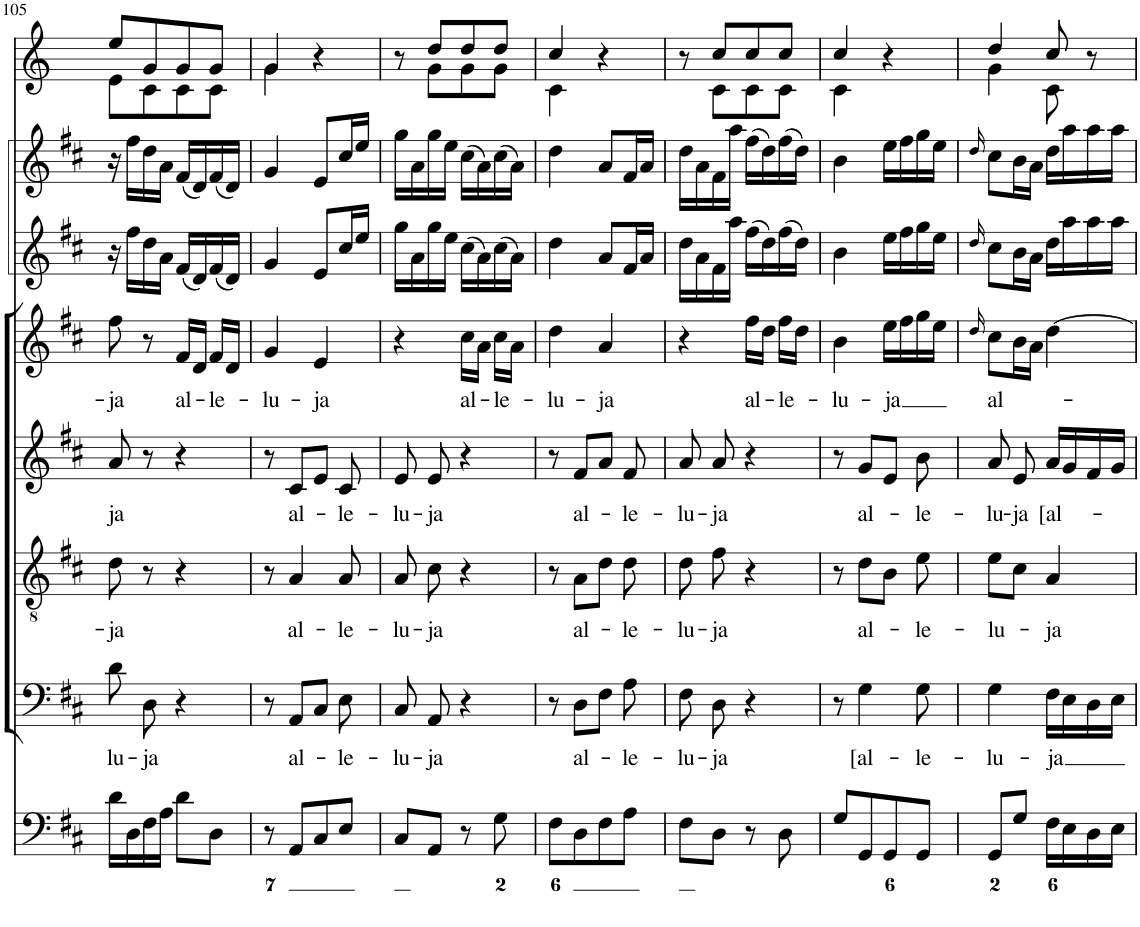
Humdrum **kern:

**kern	**kern	**text	**kern	**text	**kern	**text	**kern	**text	**kern	**kern	**kern
*part8	*part7	*part7	*part6	*part6	*part5	*part5	*part4	*part4	*part3	*part2	*part1
*staff8	*staff7	*staff7	*staff6	*staff6	*staff5	*staff5	*staff4	*staff4	*staff3	*staff2	*staff1
*I"Organ	*I"Voice	*	*I"Tenor	*	*I"Alto	*	*I"Voice	*	*I"Violin	*I"Violini	*I"Clarini in D
*	*	*	*	*	*	*	*	*	*I'Vln	*I'Vln	*
!!LO:PB:g=z
*clefF4	*clefF4	*	*clefGv2	*	*clefG2	*	*clefG2	*	*clefG2	*clefG2	*clefG2
*	*	*	*	*	*	*	*	*	*	*	*Trd-1c-2
*k[f#c#]	*k[f#c#]	*	*k[f#c#]	*	*k[f#c#]	*	*k[f#c#]	*	*k[f#c#]	*k[f#c#]	*k[]
*M2/4	*M2/4	*	*M2/4	*	*M2/4	*	*M2/4	*	*M2/4	*M2/4	*M2/4
=105	=105	=105	=105	=105	=105	=105	=105	=105	=105	=105	=105
!	!	!LO:LY:b	!	!LO:LY:b	!	!LO:LY:b	!	!LO:LY:b	!	!	!
*	*	*	*	*	*	*	*	*	*	*	*^
16d\LL	8d\	lu-	8d\	ja	8a/	ja	8ff#\	-ja	16r	16r	8ee/L	8e\L
16D\	.	.	.	.	.	.	.	.	16ff#\LL	16ff#\LL	.	.
!	!	!LO:LY:b	!	!	!	!	!	!	!	!	!	!
16F#\	8D\	-ja	8r	.	8r	.	8r	.	16dd\	16dd\	8g/	8c\
16A\JJ	.	.	.	.	.	.	.	.	16a\JJ	16a\JJ	.	.
!	!	!	!	!	!	!	!	!LO:LY:b	!	!	!	!
8d\L	4r	.	4r	.	4r	.	16f#/LL	al-	(16f#/LL	(16f#/LL	8g/	8c\
.	.	.	.	.	.	.	16d/JJ	.	16d/)	16d/)	.	.
!	!	!	!	!	!	!	!	!LO:LY:b	!	!	!	!
8D\J	.	.	.	.	.	.	16f#/LL	-le-	(16f#/	(16f#/	8g/J	8c\J
.	.	.	.	.	.	.	16d/JJ	.	16d/JJ)	16d/JJ)	.	.
=106	=106	=106	=106	=106	=106	=106	=106	=106	=106	=106	=106	=106
!	!	!	!	!	!	!	!	!LO:LY:b	!	!	!	!
8r	8r	.	8r	.	8r	.	4g/	-lu-	4g/	4g/	4g/	4g\
!	!	!LO:LY:b	!	!LO:LY:b	!	!LO:LY:b	!	!	!	!	!	!
8AA/L	8AA/L	al-	4A/	al-	8c#/L	al-	.	.	.	.	.	.
!	!	!	!	!	!	!	!	!LO:LY:b	!	!	!	!
8C#/	8C#/J	.	.	.	8e/J	.	4e/	-ja	8e/L	8e/L	4r	4ryy
!	!	!LO:LY:b	!	!LO:LY:b	!	!LO:LY:b	!	!	!	!	!	!
8E/J	8E\	-le-	8A/	-le-	8c#/	-le-	.	.	16cc#/L	16cc#/L	.	.
.	.	.	.	.	.	.	.	.	16ee/JJ	16ee/JJ	.	.
=107	=107	=107	=107	=107	=107	=107	=107	=107	=107	=107	=107	=107
!	!	!LO:LY:b	!	!LO:LY:b	!	!LO:LY:b	!	!	!	!	!	!
8C#/L	8C#/	-lu-	8A/	-lu-	8e/	-lu-	4r	.	16gg\LL	16gg\LL	8r	8ryy
.	.	.	.	.	.	.	.	.	16a\	16a\	.	.
!	!	!LO:LY:b	!	!LO:LY:b	!	!LO:LY:b	!	!	!	!	!	!
8AA/J	8AA/	-ja	8c#\	-ja	8e/	-ja	.	.	16gg\	16gg\	8dd/L	8g\L
.	.	.	.	.	.	.	.	.	16ee\JJ	16ee\JJ	.	.
!	!	!	!	!	!	!	!	!LO:LY:b	!	!	!	!
8r	4r	.	4r	.	4r	.	16cc#\LL	al-	(16cc#\LL	(16cc#\LL	8dd/	8g\
.	.	.	.	.	.	.	16a\JJ	.	16a\)	16a\)	.	.
!	!	!	!	!	!	!	!	!LO:LY:b	!	!	!	!
8G\	.	.	.	.	.	.	16cc#\LL	-le-	(16cc#\	(16cc#\	8dd/J	8g\J
.	.	.	.	.	.	.	16a\JJ	.	16a\JJ)	16a\JJ)	.	.
=108	=108	=108	=108	=108	=108	=108	=108	=108	=108	=108	=108	=108
!	!	!	!	!	!	!	!	!LO:LY:b	!	!	!	!
8F#\L	8r	.	8r	.	8r	.	4dd\	-lu-	4dd\	4dd\	4cc/	4c\
!	!	!LO:LY:b	!	!LO:LY:b	!	!LO:LY:b	!	!	!	!	!	!
8D\	8D\L	al-	8A\L	al-	8f#/L	al-	.	.	.	.	.	.
!	!	!	!	!	!	!	!	!LO:LY:b	!	!	!	!
8F#\	8F#\J	.	8d\J	.	8a/J	.	4a/	-ja	8a/L	8a/L	4r	4ryy
!	!	!LO:LY:b	!	!LO:LY:b	!	!LO:LY:b	!	!	!	!	!	!
8A\J	8A\	-le-	8d\	-le-	8f#/	-le-	.	.	16f#/L	16f#/L	.	.
.	.	.	.	.	.	.	.	.	16a/JJ	16a/JJ	.	.
=109	=109	=109	=109	=109	=109	=109	=109	=109	=109	=109	=109	=109
!	!	!LO:LY:b	!	!LO:LY:b	!	!LO:LY:b	!	!	!	!	!	!
8F#\L	8F#\	-lu-	8d\	-lu-	8a/	-lu-	4r	.	16dd\LL	16dd\LL	8r	8ryy
.	.	.	.	.	.	.	.	.	16a\	16a\	.	.
!	!	!LO:LY:b	!	!LO:LY:b	!	!LO:LY:b	!	!	!	!	!	!
8D\J	8D\	-ja	8f#\	-ja	8a/	-ja	.	.	16f#\	16f#\	8cc/L	8c\L
.	.	.	.	.	.	.	.	.	16aa\JJ	16aa\JJ	.	.
!	!	!	!	!	!	!	!	!LO:LY:b	!	!	!	!
8r	4r	.	4r	.	4r	.	16ff#\LL	al-	(16ff#\LL	(16ff#\LL	8cc/	8c\
.	.	.	.	.	.	.	16dd\JJ	.	16dd\)	16dd\)	.	.
!	!	!	!	!	!	!	!	!LO:LY:b	!	!	!	!
8D\	.	.	.	.	.	.	16ff#\LL	-le-	(16ff#\	(16ff#\	8cc/J	8c\J
.	.	.	.	.	.	.	16dd\JJ	.	16dd\JJ)	16dd\JJ)	.	.
=110	=110	=110	=110	=110	=110	=110	=110	=110	=110	=110	=110	=110
!	!	!	!	!	!	!	!	!LO:LY:b	!	!	!	!
8G/L	8r	.	8r	.	8r	.	4b\	-lu-	4b\	4b\	4cc/	4c\
!	!	!LO:LY:b	!	!LO:LY:b	!	!LO:LY:b	!	!	!	!	!	!
8GG/	4G\	[al-	8d\L	al-	8g/L	al-	.	.	.	.	.	.
!	!	!	!	!	!	!	!	!LO:LY:b	!	!	!	!
8GG/	.	.	8B\J	.	8e/J	.	16ee\LL	-ja	16ee\LL	16ee\LL	4r	4ryy
.	.	.	.	.	.	.	16ff#\	.	16ff#\	16ff#\	.	.
!	!	!LO:LY:b	!	!LO:LY:b	!	!LO:LY:b	!	!	!	!	!	!
8GG/J	8G\	-le-	8e\	-le-	8b\	-le-	16gg\	.	16gg\	16gg\	.	.
.	.	.	.	.	.	.	16ee\JJ	.	16ee\JJ	16ee\JJ	.	.
=111	=111	=111	=111	=111	=111	=111	=111	=111	=111	=111	=111	=111
.	.	.	.	.	.	.	16qdd/	.	16qdd/	16qdd/	.	.
!	!	!LO:LY:b	!	!LO:LY:b	!	!LO:LY:b	!	!LO:LY:b	!	!	!	!
8GG/L	4G\	-lu-	8e\L	-lu-	8a/	-lu-	8cc#\L	al-	8cc#\L	8cc#\L	4dd/	4g\
!	!	!	!	!	!	!LO:LY:b	!	!	!	!	!	!
8G/J	.	.	8c#\J	.	8e/	-ja	16b\L	.	16b\L	16b\L	.	.
.	.	.	.	.	.	.	16a\JJ	.	16a\JJ	16a\JJ	.	.
!	!	!LO:LY:b	!	!LO:LY:b	!	!LO:LY:b	!	!	!	!	!	!
16F#\LL	16F#\LL	-ja	4A/	-ja	16a/LL	[al-	[4dd\	.	16dd\LL	16dd\LL	8cc/	8c\
16E\	16E\	.	.	.	16g/	.	.	.	16aa\	16aa\	.	.
16D\	16D\	.	.	.	16f#/	.	.	.	16aa\	16aa\	8r	8ryy
16E\JJ	16E\JJ	.	.	.	16g/JJ	.	.	.	16aa\JJ	16aa\JJ	.	.
*	*	*	*	*	*	*	*	*	*	*	*v	*v
=	=	=	=	=	=	=	=	=	=	=	=
*-	*-	*-	*-	*-	*-	*-	*-	*-	*-	*-	*-
